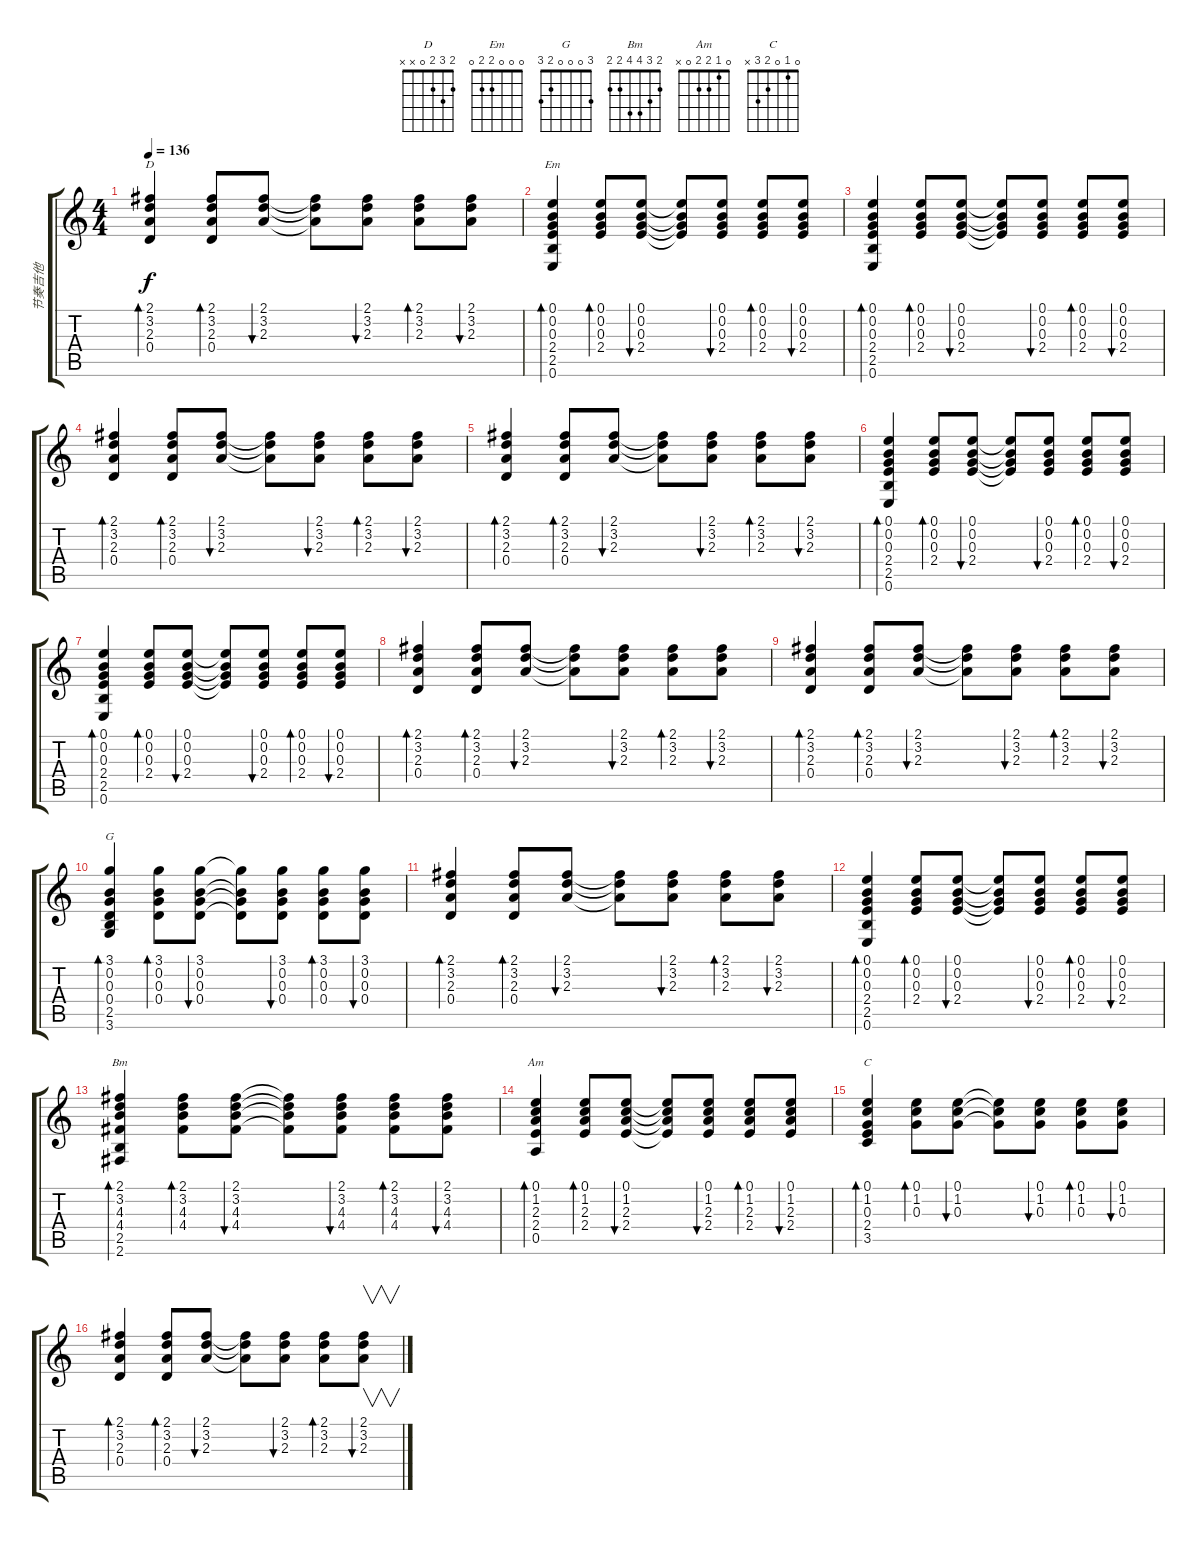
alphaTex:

\track ("节奏吉他" "节奏吉他") {instrument electricguitarclean}
\staff {score tabs}
\tuning (E4 B3 G3 D3 A2 E2) {hide}
\chord ("D" 2 3 2 0 x x)
\chord ("Em" 0 0 0 2 2 0)
\chord ("G" 3 0 0 0 2 3)
\chord ("Bm" 2 3 4 4 2 2)
\chord ("Am" 0 1 2 2 0 x)
\chord ("C" 0 1 0 2 3 x)
\ts (4 4)
\tempo 136
\clef g2
\ks c
(2.1 3.2 2.3 0.4).4{bd 60 ch "D" dy f} (2.1 3.2 2.3 0.4).8{bd 60} (2.1 3.2 2.3).8{bu 60} (2.1{t} 3.2{t} 2.3{t}).8 (2.1 3.2 2.3).8{bu 60} (2.1 3.2 2.3).8{bd 60} (2.1 3.2 2.3).8{bu 60} |
(0.1 0.2 0.3 2.4 2.5 0.6).4{bd 60 ch "Em"} (0.1 0.2 0.3 2.4).8{bd 60} (0.1 0.2 0.3 2.4).8{bu 60} (0.1{t} 0.2{t} 0.3{t} 2.4{t}).8 (0.1 0.2 0.3 2.4).8{bu 60} (0.1 0.2 0.3 2.4).8{bd 60} (0.1 0.2 0.3 2.4).8{bu 60} |
(0.1 0.2 0.3 2.4 2.5 0.6).4{bd 60} (0.1 0.2 0.3 2.4).8{bd 60} (0.1 0.2 0.3 2.4).8{bu 60} (0.1{t} 0.2{t} 0.3{t} 2.4{t}).8 (0.1 0.2 0.3 2.4).8{bu 60} (0.1 0.2 0.3 2.4).8{bd 60} (0.1 0.2 0.3 2.4).8{bu 60} |
(2.1 3.2 2.3 0.4).4{bd 60} (2.1 3.2 2.3 0.4).8{bd 60} (2.1 3.2 2.3).8{bu 60} (2.1{t} 3.2{t} 2.3{t}).8 (2.1 3.2 2.3).8{bu 60} (2.1 3.2 2.3).8{bd 60} (2.1 3.2 2.3).8{bu 60} |
(2.1 3.2 2.3 0.4).4{bd 60} (2.1 3.2 2.3 0.4).8{bd 60} (2.1 3.2 2.3).8{bu 60} (2.1{t} 3.2{t} 2.3{t}).8 (2.1 3.2 2.3).8{bu 60} (2.1 3.2 2.3).8{bd 60} (2.1 3.2 2.3).8{bu 60} |
(0.1 0.2 0.3 2.4 2.5 0.6).4{bd 60} (0.1 0.2 0.3 2.4).8{bd 60} (0.1 0.2 0.3 2.4).8{bu 60} (0.1{t} 0.2{t} 0.3{t} 2.4{t}).8 (0.1 0.2 0.3 2.4).8{bu 60} (0.1 0.2 0.3 2.4).8{bd 60} (0.1 0.2 0.3 2.4).8{bu 60} |
(0.1 0.2 0.3 2.4 2.5 0.6).4{bd 60} (0.1 0.2 0.3 2.4).8{bd 60} (0.1 0.2 0.3 2.4).8{bu 60} (0.1{t} 0.2{t} 0.3{t} 2.4{t}).8 (0.1 0.2 0.3 2.4).8{bu 60} (0.1 0.2 0.3 2.4).8{bd 60} (0.1 0.2 0.3 2.4).8{bu 60} |
(2.1 3.2 2.3 0.4).4{bd 60} (2.1 3.2 2.3 0.4).8{bd 60} (2.1 3.2 2.3).8{bu 60} (2.1{t} 3.2{t} 2.3{t}).8 (2.1 3.2 2.3).8{bu 60} (2.1 3.2 2.3).8{bd 60} (2.1 3.2 2.3).8{bu 60} |
(2.1 3.2 2.3 0.4).4{bd 60} (2.1 3.2 2.3 0.4).8{bd 60} (2.1 3.2 2.3).8{bu 60} (2.1{t} 3.2{t} 2.3{t}).8 (2.1 3.2 2.3).8{bu 60} (2.1 3.2 2.3).8{bd 60} (2.1 3.2 2.3).8{bu 60} |
(3.1 0.2 0.3 0.4 2.5 3.6).4{bd 60 ch "G"} (3.1 0.2 0.3 0.4).8{bd 60} (3.1 0.2 0.3 0.4).8{bu 60} (3.1{t} 0.2{t} 0.3{t} 0.4{t}).8 (3.1 0.2 0.3 0.4).8{bu 60} (3.1 0.2 0.3 0.4).8{bd 60} (3.1 0.2 0.3 0.4).8{bu 60} |
(2.1 3.2 2.3 0.4).4{bd 60} (2.1 3.2 2.3 0.4).8{bd 60} (2.1 3.2 2.3).8{bu 60} (2.1{t} 3.2{t} 2.3{t}).8 (2.1 3.2 2.3).8{bu 60} (2.1 3.2 2.3).8{bd 60} (2.1 3.2 2.3).8{bu 60} |
(0.1 0.2 0.3 2.4 2.5 0.6).4{bd 60} (0.1 0.2 0.3 2.4).8{bd 60} (0.1 0.2 0.3 2.4).8{bu 60} (0.1{t} 0.2{t} 0.3{t} 2.4{t}).8 (0.1 0.2 0.3 2.4).8{bu 60} (0.1 0.2 0.3 2.4).8{bd 60} (0.1 0.2 0.3 2.4).8{bu 60} |
(2.1 3.2 4.3 4.4 2.5 2.6).4{bd 60 ch "Bm"} (2.1 3.2 4.3 4.4).8{bd 60} (2.1 3.2 4.3 4.4).8{bu 60} (2.1{t} 3.2{t} 4.3{t} 4.4{t}).8 (2.1 3.2 4.3 4.4).8{bu 60} (2.1 3.2 4.3 4.4).8{bd 60} (2.1 3.2 4.3 4.4).8{bu 60} |
(0.1 1.2 2.3 2.4 0.5).4{bd 60 ch "Am"} (0.1 1.2 2.3 2.4).8{bd 60} (0.1 1.2 2.3 2.4).8{bu 60} (0.1{t} 1.2{t} 2.3{t} 2.4{t}).8 (0.1 1.2 2.3 2.4).8{bu 60} (0.1 1.2 2.3 2.4).8{bd 60} (0.1 1.2 2.3 2.4).8{bu 60} |
(0.1 1.2 0.3 2.4 3.5).4{bd 60 ch "C"} (0.1 1.2 0.3).8{bd 60} (0.1 1.2 0.3).8{bu 60} (0.1{t} 1.2{t} 0.3{t}).8 (0.1 1.2 0.3).8{bu 60} (0.1 1.2 0.3).8{bd 60} (0.1 1.2 0.3).8{bu 60} |
(2.1 3.2 2.3 0.4).4{bd 60} (2.1 3.2 2.3 0.4).8{bd 60} (2.1 3.2 2.3).8{bu 60} (2.1{t} 3.2{t} 2.3{t}).8 (2.1 3.2 2.3).8{bu 60} (2.1 3.2 2.3).8{bd 60} (2.1 3.2 2.3).8{v bu 60}
